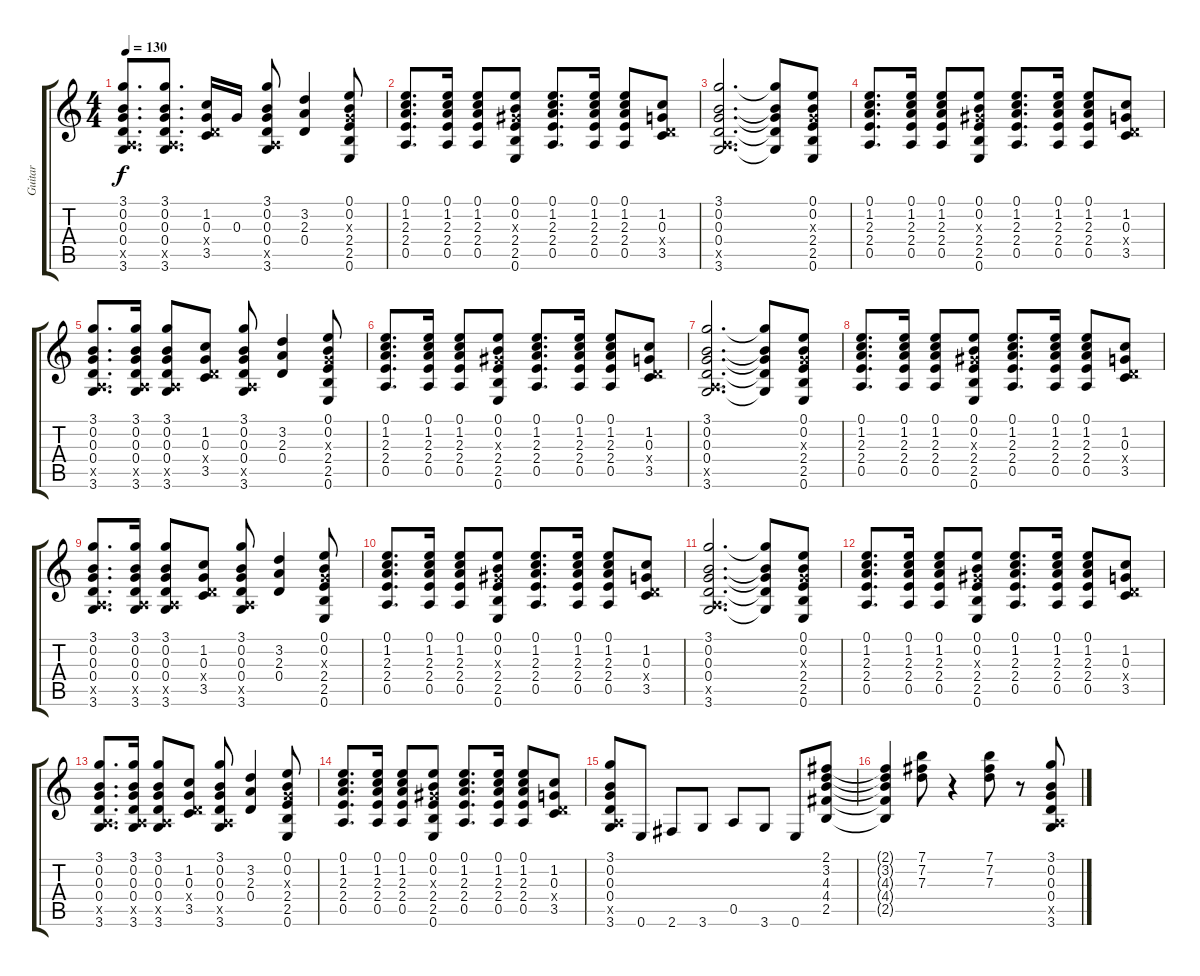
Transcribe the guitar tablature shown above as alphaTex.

\track ("Guitar " "Guitar ") {instrument distortionguitar}
\staff {score tabs}
\tuning (E4 B3 G3 D3 A2 E2) {hide}
\ts (4 4)
\tempo 130
\clef g2
\ks c
(3.1 0.2 0.3 0.4 0.5{x} 3.6).8{d dy f} (3.1 0.2 0.3 0.4 0.5{x} 3.6).8{d} (1.2 0.3 0.4{x} 3.5).16 0.3.16 (3.1 0.2 0.3 0.4 0.5{x} 3.6).8 (3.2 2.3 0.4).4 (0.1 0.2 0.3{x} 2.4 2.5 0.6).8 |
(0.1 1.2 2.3 2.4 0.5).8{d} (0.1 1.2 2.3 2.4 0.5).16 (0.1 1.2 2.3 2.4 0.5).8 (0.1 0.2 1.3{x} 2.4 2.5 0.6).8 (0.1 1.2 2.3 2.4 0.5).8{d} (0.1 1.2 2.3 2.4 0.5).16 (0.1 1.2 2.3 2.4 0.5).8 (1.2 0.3 0.4{x} 3.5).8 |
(3.1 0.2 0.3 0.4 0.5{x} 3.6).2{d} (3.1{t} 0.2{t} 0.3{t} 0.4{t} 3.6{t}).8 (0.1 0.2 0.3{x} 2.4 2.5 0.6).8 |
(0.1 1.2 2.3 2.4 0.5).8{d} (0.1 1.2 2.3 2.4 0.5).16 (0.1 1.2 2.3 2.4 0.5).8 (0.1 0.2 1.3{x} 2.4 2.5 0.6).8 (0.1 1.2 2.3 2.4 0.5).8{d} (0.1 1.2 2.3 2.4 0.5).16 (0.1 1.2 2.3 2.4 0.5).8 (1.2 0.3 0.4{x} 3.5).8 |
(3.1 0.2 0.3 0.4 0.5{x} 3.6).8{d} (3.1 0.2 0.3 0.4 0.5{x} 3.6).16 (3.1 0.2 0.3 0.4 0.5{x} 3.6).8 (1.2 0.3 0.4{x} 3.5).8 (3.1 0.2 0.3 0.4 0.5{x} 3.6).8 (3.2 2.3 0.4).4 (0.1 0.2 0.3{x} 2.4 2.5 0.6).8 |
(0.1 1.2 2.3 2.4 0.5).8{d} (0.1 1.2 2.3 2.4 0.5).16 (0.1 1.2 2.3 2.4 0.5).8 (0.1 0.2 1.3{x} 2.4 2.5 0.6).8 (0.1 1.2 2.3 2.4 0.5).8{d} (0.1 1.2 2.3 2.4 0.5).16 (0.1 1.2 2.3 2.4 0.5).8 (1.2 0.3 0.4{x} 3.5).8 |
(3.1 0.2 0.3 0.4 0.5{x} 3.6).2{d} (3.1{t} 0.2{t} 0.3{t} 0.4{t} 3.6{t}).8 (0.1 0.2 0.3{x} 2.4 2.5 0.6).8 |
(0.1 1.2 2.3 2.4 0.5).8{d} (0.1 1.2 2.3 2.4 0.5).16 (0.1 1.2 2.3 2.4 0.5).8 (0.1 0.2 1.3{x} 2.4 2.5 0.6).8 (0.1 1.2 2.3 2.4 0.5).8{d} (0.1 1.2 2.3 2.4 0.5).16 (0.1 1.2 2.3 2.4 0.5).8 (1.2 0.3 0.4{x} 3.5).8 |
(3.1 0.2 0.3 0.4 0.5{x} 3.6).8{d} (3.1 0.2 0.3 0.4 0.5{x} 3.6).16 (3.1 0.2 0.3 0.4 0.5{x} 3.6).8 (1.2 0.3 0.4{x} 3.5).8 (3.1 0.2 0.3 0.4 0.5{x} 3.6).8 (3.2 2.3 0.4).4 (0.1 0.2 0.3{x} 2.4 2.5 0.6).8 |
(0.1 1.2 2.3 2.4 0.5).8{d} (0.1 1.2 2.3 2.4 0.5).16 (0.1 1.2 2.3 2.4 0.5).8 (0.1 0.2 1.3{x} 2.4 2.5 0.6).8 (0.1 1.2 2.3 2.4 0.5).8{d} (0.1 1.2 2.3 2.4 0.5).16 (0.1 1.2 2.3 2.4 0.5).8 (1.2 0.3 0.4{x} 3.5).8 |
(3.1 0.2 0.3 0.4 0.5{x} 3.6).2{d} (3.1{t} 0.2{t} 0.3{t} 0.4{t} 3.6{t}).8 (0.1 0.2 0.3{x} 2.4 2.5 0.6).8 |
(0.1 1.2 2.3 2.4 0.5).8{d} (0.1 1.2 2.3 2.4 0.5).16 (0.1 1.2 2.3 2.4 0.5).8 (0.1 0.2 1.3{x} 2.4 2.5 0.6).8 (0.1 1.2 2.3 2.4 0.5).8{d} (0.1 1.2 2.3 2.4 0.5).16 (0.1 1.2 2.3 2.4 0.5).8 (1.2 0.3 0.4{x} 3.5).8 |
(3.1 0.2 0.3 0.4 0.5{x} 3.6).8{d} (3.1 0.2 0.3 0.4 0.5{x} 3.6).16 (3.1 0.2 0.3 0.4 0.5{x} 3.6).8 (1.2 0.3 0.4{x} 3.5).8 (3.1 0.2 0.3 0.4 0.5{x} 3.6).8 (3.2 2.3 0.4).4 (0.1 0.2 0.3{x} 2.4 2.5 0.6).8 |
(0.1 1.2 2.3 2.4 0.5).8{d} (0.1 1.2 2.3 2.4 0.5).16 (0.1 1.2 2.3 2.4 0.5).8 (0.1 0.2 1.3{x} 2.4 2.5 0.6).8 (0.1 1.2 2.3 2.4 0.5).8{d} (0.1 1.2 2.3 2.4 0.5).16 (0.1 1.2 2.3 2.4 0.5).8 (1.2 0.3 0.4{x} 3.5).8 |
(3.1 0.2 0.3 0.4 0.5{x} 3.6).8 0.6.8 2.6.8 3.6.8 0.5.8 3.6.8 0.6.8 (2.1 3.2 4.3 4.4 2.5).8 |
(2.1{t} 3.2{t} 4.3{t} 4.4{t} 2.5{t}).4 (7.1 7.2 7.3).8 r.4 (7.1 7.2 7.3).8 r.8 (3.1 0.2 0.3 0.4 0.5{x} 3.6).8
